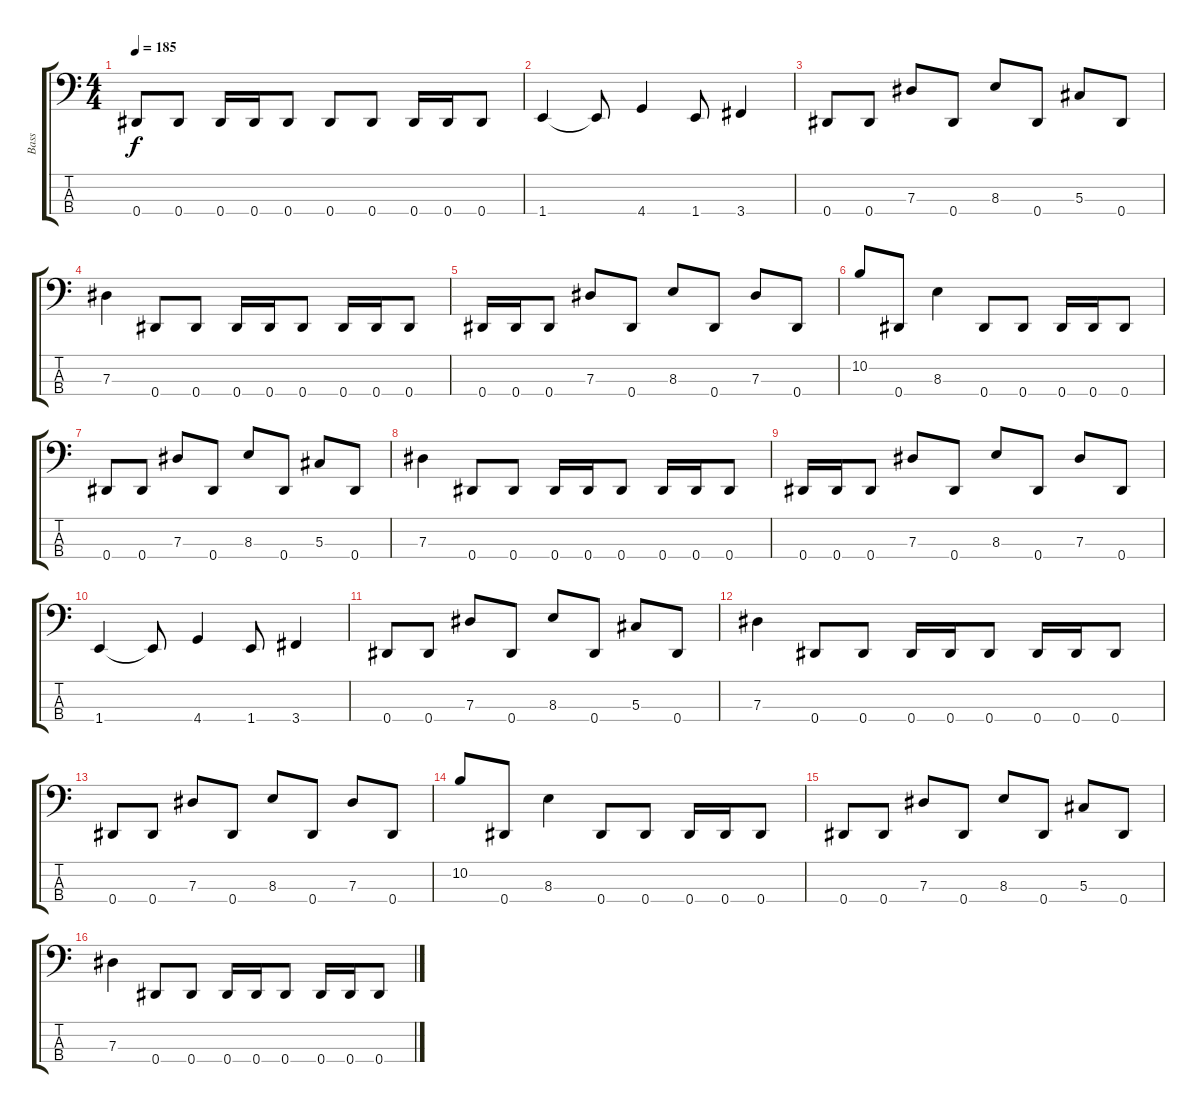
\track ("Bass" "Bass") {instrument electricbasspick}
\staff {score tabs}
\tuning (Gb2 Db2 Ab1 Eb1) {hide}
\ts (4 4)
\tempo 185
\clef f4
\ks c
0.4.8{dy f} 0.4.8 0.4.16 0.4.16 0.4.8 0.4.8 0.4.8 0.4.16 0.4.16 0.4.8 |
1.4.4 1.4{t}.8 4.4.4 1.4.8 3.4.4 |
0.4.8 0.4.8 7.3.8 0.4.8 8.3.8 0.4.8 5.3.8 0.4.8 |
7.3.4 0.4.8 0.4.8 0.4.16 0.4.16 0.4.8 0.4.16 0.4.16 0.4.8 |
0.4.16 0.4.16 0.4.8 7.3.8 0.4.8 8.3.8 0.4.8 7.3.8 0.4.8 |
10.2.8 0.4.8 8.3.4 0.4.8 0.4.8 0.4.16 0.4.16 0.4.8 |
0.4.8 0.4.8 7.3.8 0.4.8 8.3.8 0.4.8 5.3.8 0.4.8 |
7.3.4 0.4.8 0.4.8 0.4.16 0.4.16 0.4.8 0.4.16 0.4.16 0.4.8 |
0.4.16 0.4.16 0.4.8 7.3.8 0.4.8 8.3.8 0.4.8 7.3.8 0.4.8 |
1.4.4 1.4{t}.8 4.4.4 1.4.8 3.4.4 |
0.4.8 0.4.8 7.3.8 0.4.8 8.3.8 0.4.8 5.3.8 0.4.8 |
7.3.4 0.4.8 0.4.8 0.4.16 0.4.16 0.4.8 0.4.16 0.4.16 0.4.8 |
0.4.8 0.4.8 7.3.8 0.4.8 8.3.8 0.4.8 7.3.8 0.4.8 |
10.2.8 0.4.8 8.3.4 0.4.8 0.4.8 0.4.16 0.4.16 0.4.8 |
0.4.8 0.4.8 7.3.8 0.4.8 8.3.8 0.4.8 5.3.8 0.4.8 |
7.3.4 0.4.8 0.4.8 0.4.16 0.4.16 0.4.8 0.4.16 0.4.16 0.4.8
